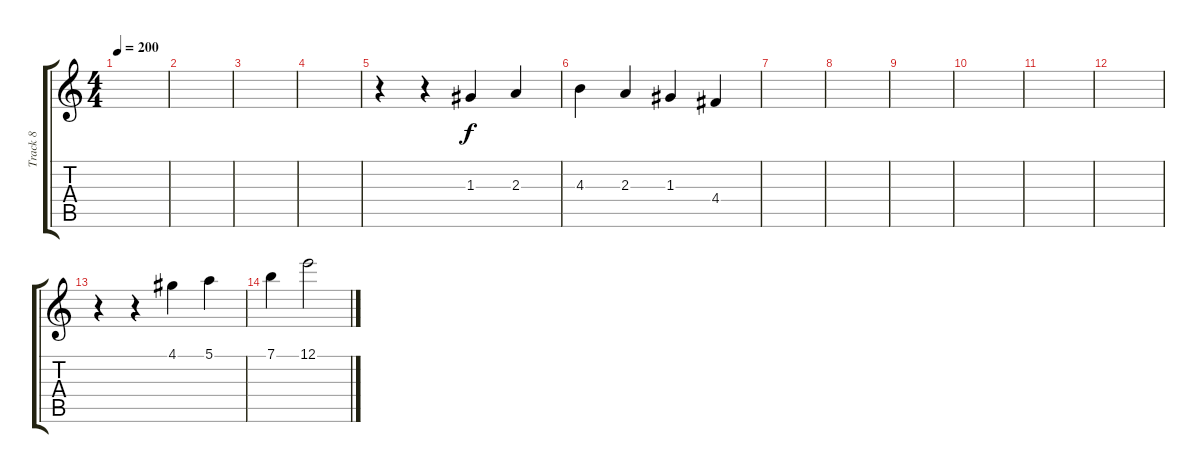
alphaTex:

\track ("Track 8" "Track 8") {instrument distortionguitar}
\staff {score tabs}
\tuning (E4 B3 G3 D3 A2 E2) {hide}
\ts (4 4)
\tempo 200
\clef g2
\ks c
|
|
|
|
r.4 r.4 1.3.4 2.3.4 |
4.3.4 2.3.4 1.3.4 4.4.4 |
|
|
|
|
|
|
r.4 r.4 4.1.4 5.1.4 |
7.1.4 12.1.2
